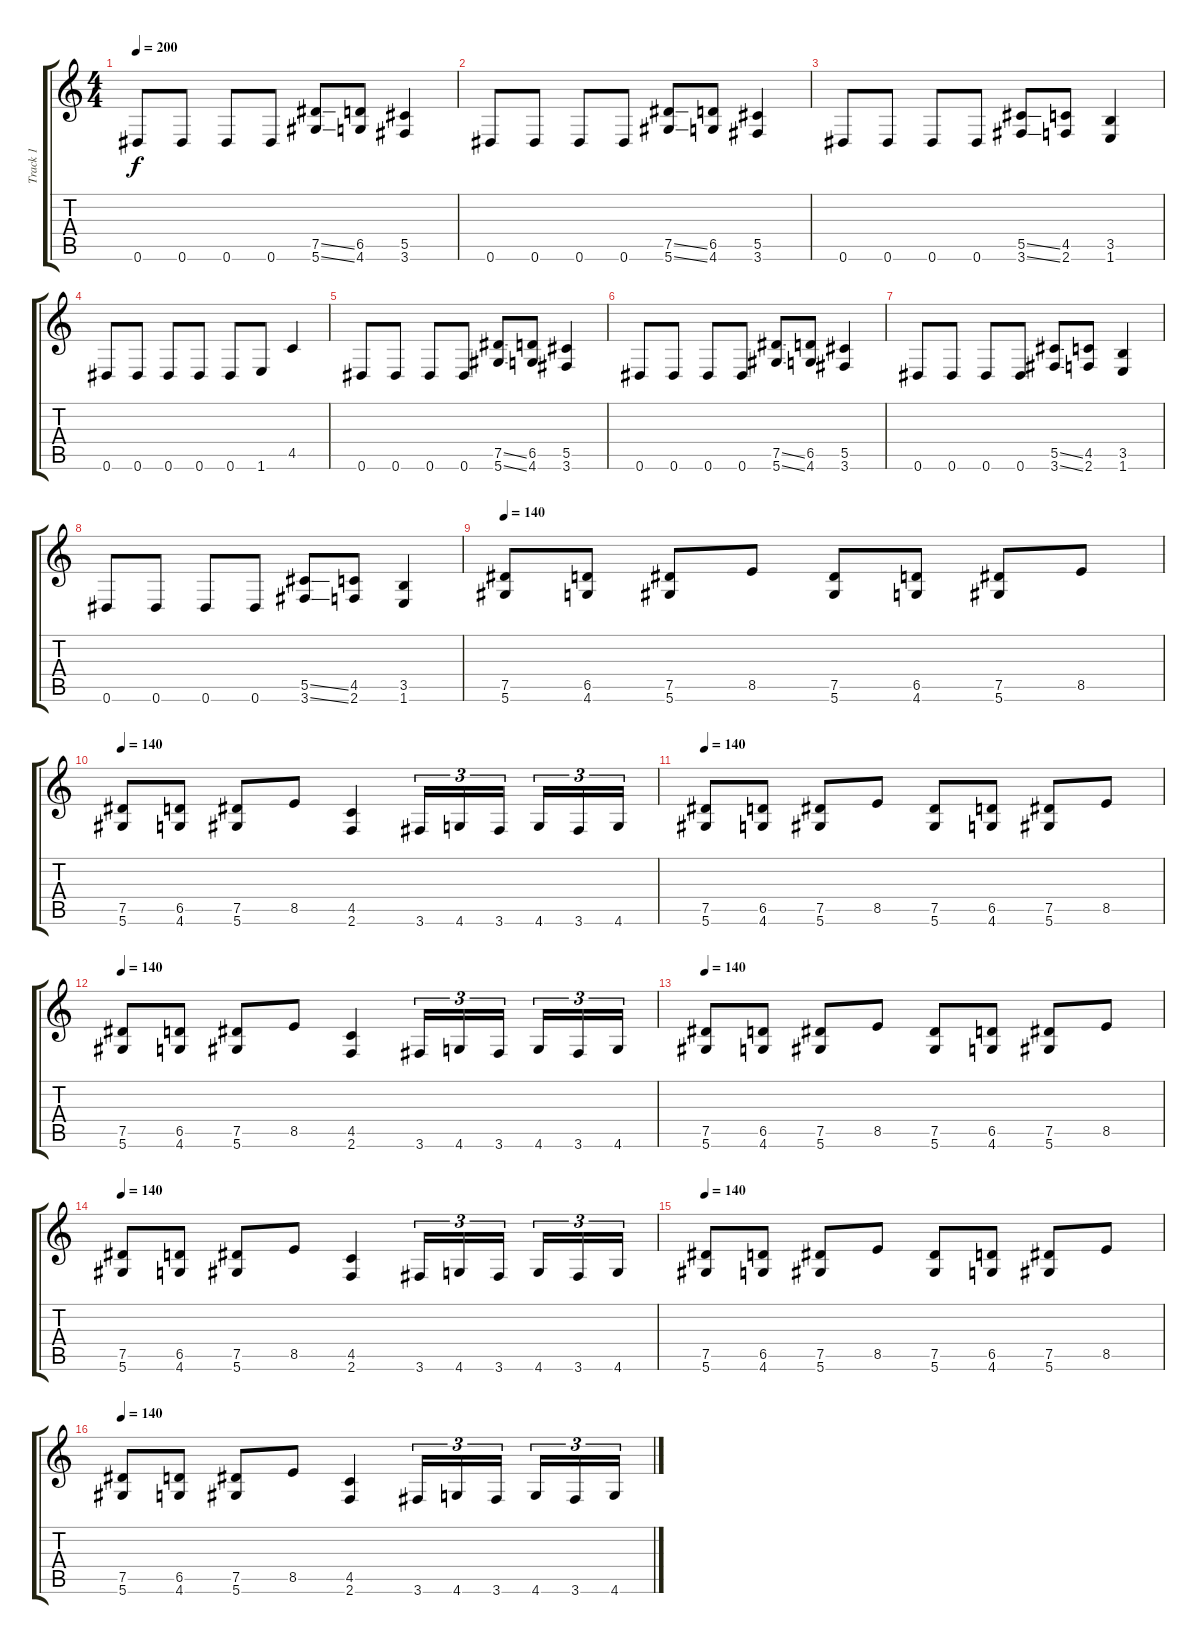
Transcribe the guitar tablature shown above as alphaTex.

\track ("Track 1" "Track 1") {instrument distortionguitar}
\staff {score tabs}
\tuning (Eb4 Bb3 Gb3 Db3 Ab2 Eb2) {hide}
\ts (4 4)
\tempo 200
\clef g2
\ks c
0.6.8{dy f} 0.6.8 0.6.8 0.6.8 (7.5{ss} 5.6{ss}).8 (6.5 4.6).8 (5.5 3.6).4 |
0.6.8 0.6.8 0.6.8 0.6.8 (7.5{ss} 5.6{ss}).8 (6.5 4.6).8 (5.5 3.6).4 |
0.6.8 0.6.8 0.6.8 0.6.8 (5.5{ss} 3.6{ss}).8 (4.5 2.6).8 (3.5 1.6).4 |
0.6.8 0.6.8 0.6.8 0.6.8 0.6.8 1.6.8 4.5.4 |
0.6.8 0.6.8 0.6.8 0.6.8 (7.5{ss} 5.6{ss}).8 (6.5 4.6).8 (5.5 3.6).4 |
0.6.8 0.6.8 0.6.8 0.6.8 (7.5{ss} 5.6{ss}).8 (6.5 4.6).8 (5.5 3.6).4 |
0.6.8 0.6.8 0.6.8 0.6.8 (5.5{ss} 3.6{ss}).8 (4.5 2.6).8 (3.5 1.6).4 |
0.6.8 0.6.8 0.6.8 0.6.8 (5.5{ss} 3.6{ss}).8 (4.5 2.6).8 (3.5 1.6).4 |
\tempo 140
(7.5 5.6).8 (6.5 4.6).8 (7.5 5.6).8 8.5.8 (7.5 5.6).8 (6.5 4.6).8 (7.5 5.6).8 8.5.8 |
\tempo 140
(7.5 5.6).8 (6.5 4.6).8 (7.5 5.6).8 8.5.8 (4.5 2.6).4 3.6.16{tu (3 2)} 4.6.16{tu (3 2)} 3.6.16{tu (3 2)} 4.6.16{tu (3 2)} 3.6.16{tu (3 2)} 4.6.16{tu (3 2)} |
\tempo 140
(7.5 5.6).8 (6.5 4.6).8 (7.5 5.6).8 8.5.8 (7.5 5.6).8 (6.5 4.6).8 (7.5 5.6).8 8.5.8 |
\tempo 140
(7.5 5.6).8 (6.5 4.6).8 (7.5 5.6).8 8.5.8 (4.5 2.6).4 3.6.16{tu (3 2)} 4.6.16{tu (3 2)} 3.6.16{tu (3 2)} 4.6.16{tu (3 2)} 3.6.16{tu (3 2)} 4.6.16{tu (3 2)} |
\tempo 140
(7.5 5.6).8 (6.5 4.6).8 (7.5 5.6).8 8.5.8 (7.5 5.6).8 (6.5 4.6).8 (7.5 5.6).8 8.5.8 |
\tempo 140
(7.5 5.6).8 (6.5 4.6).8 (7.5 5.6).8 8.5.8 (4.5 2.6).4 3.6.16{tu (3 2)} 4.6.16{tu (3 2)} 3.6.16{tu (3 2)} 4.6.16{tu (3 2)} 3.6.16{tu (3 2)} 4.6.16{tu (3 2)} |
\tempo 140
(7.5 5.6).8 (6.5 4.6).8 (7.5 5.6).8 8.5.8 (7.5 5.6).8 (6.5 4.6).8 (7.5 5.6).8 8.5.8 |
\tempo 140
(7.5 5.6).8 (6.5 4.6).8 (7.5 5.6).8 8.5.8 (4.5 2.6).4 3.6.16{tu (3 2)} 4.6.16{tu (3 2)} 3.6.16{tu (3 2)} 4.6.16{tu (3 2)} 3.6.16{tu (3 2)} 4.6.16{tu (3 2)}
